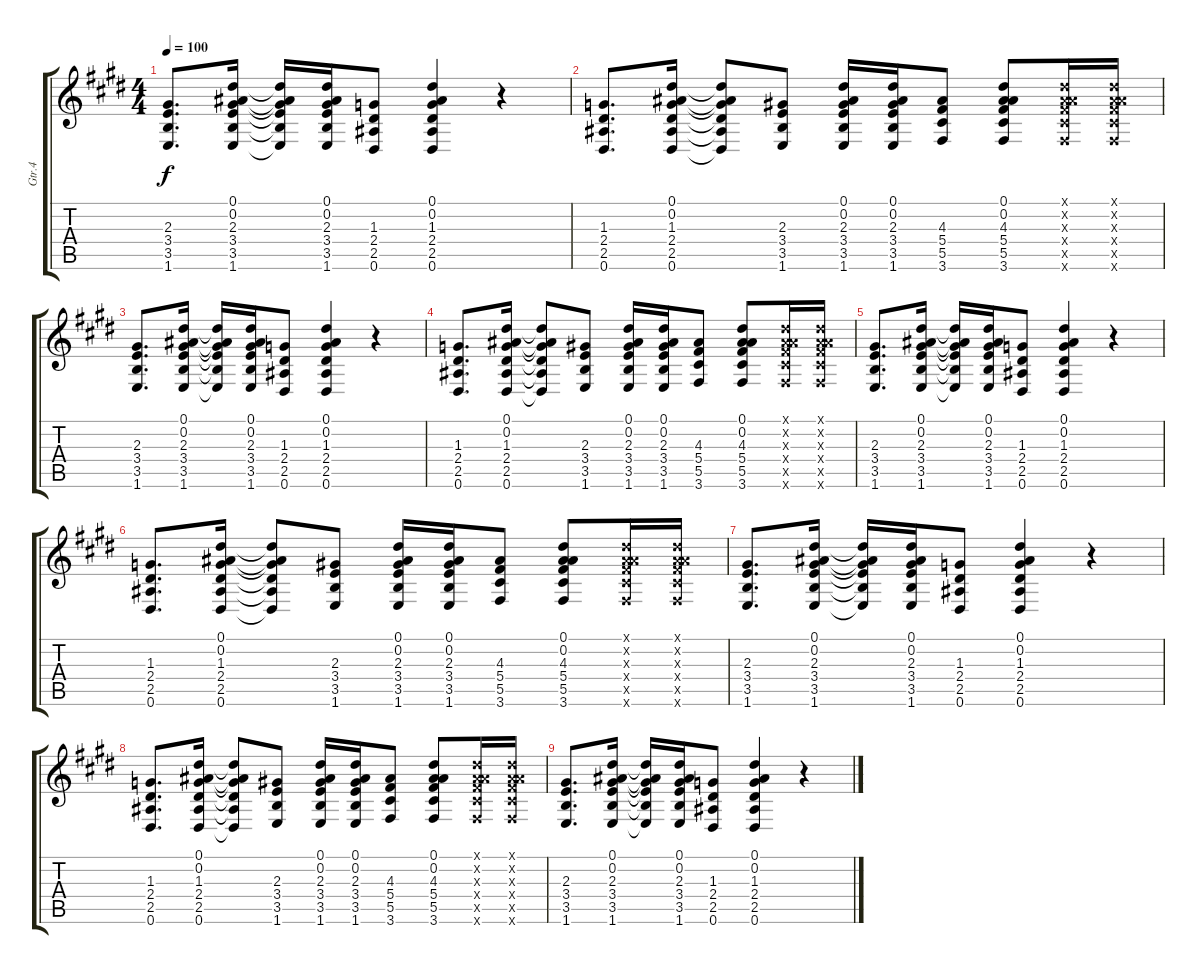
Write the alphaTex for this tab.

\track ("Gtr.4" "Gtr.4") {instrument distortionguitar}
\staff {score tabs}
\tuning (Eb4 Bb3 Gb3 Db3 Ab2 Eb2) {hide}
\ts (4 4)
\tempo 100
\clef g2
\ks e
(2.3 3.4 3.5 1.6).8{d dy f} (0.1 0.2 2.3 3.4 3.5 1.6).16 (0.1{t} 0.2{t} 2.3{t} 3.4{t} 3.5{t} 1.6{t}).16 (0.1 0.2 2.3 3.4 3.5 1.6).16 (1.3 2.4 2.5 0.6).8 (0.1 0.2 1.3 2.4 2.5 0.6).4 r.4 |
(1.3 2.4 2.5 0.6).8{d} (0.1 0.2 1.3 2.4 2.5 0.6).16 (0.1{t} 0.2{t} 1.3{t} 2.4{t} 2.5{t} 0.6{t}).8 (2.3 3.4 3.5 1.6).8 (0.1 0.2 2.3 3.4 3.5 1.6).16 (0.1 0.2 2.3 3.4 3.5 1.6).16 (4.3 5.4 5.5 3.6).8 (0.1 0.2 4.3 5.4 5.5 3.6).8 (0.1{x} 0.2{x} 4.3{x} 5.4{x} 5.5{x} 3.6{x}).16 (0.1{x} 0.2{x} 4.3{x} 5.4{x} 5.5{x} 3.6{x}).16 |
(2.3 3.4 3.5 1.6).8{d} (0.1 0.2 2.3 3.4 3.5 1.6).16 (0.1{t} 0.2{t} 2.3{t} 3.4{t} 3.5{t} 1.6{t}).16 (0.1 0.2 2.3 3.4 3.5 1.6).16 (1.3 2.4 2.5 0.6).8 (0.1 0.2 1.3 2.4 2.5 0.6).4 r.4 |
(1.3 2.4 2.5 0.6).8{d} (0.1 0.2 1.3 2.4 2.5 0.6).16 (0.1{t} 0.2{t} 1.3{t} 2.4{t} 2.5{t} 0.6{t}).8 (2.3 3.4 3.5 1.6).8 (0.1 0.2 2.3 3.4 3.5 1.6).16 (0.1 0.2 2.3 3.4 3.5 1.6).16 (4.3 5.4 5.5 3.6).8 (0.1 0.2 4.3 5.4 5.5 3.6).8 (0.1{x} 0.2{x} 4.3{x} 5.4{x} 5.5{x} 3.6{x}).16 (0.1{x} 0.2{x} 4.3{x} 5.4{x} 5.5{x} 3.6{x}).16 |
(2.3 3.4 3.5 1.6).8{d} (0.1 0.2 2.3 3.4 3.5 1.6).16 (0.1{t} 0.2{t} 2.3{t} 3.4{t} 3.5{t} 1.6{t}).16 (0.1 0.2 2.3 3.4 3.5 1.6).16 (1.3 2.4 2.5 0.6).8 (0.1 0.2 1.3 2.4 2.5 0.6).4 r.4 |
(1.3 2.4 2.5 0.6).8{d} (0.1 0.2 1.3 2.4 2.5 0.6).16 (0.1{t} 0.2{t} 1.3{t} 2.4{t} 2.5{t} 0.6{t}).8 (2.3 3.4 3.5 1.6).8 (0.1 0.2 2.3 3.4 3.5 1.6).16 (0.1 0.2 2.3 3.4 3.5 1.6).16 (4.3 5.4 5.5 3.6).8 (0.1 0.2 4.3 5.4 5.5 3.6).8 (0.1{x} 0.2{x} 4.3{x} 5.4{x} 5.5{x} 3.6{x}).16 (0.1{x} 0.2{x} 4.3{x} 5.4{x} 5.5{x} 3.6{x}).16 |
(2.3 3.4 3.5 1.6).8{d} (0.1 0.2 2.3 3.4 3.5 1.6).16 (0.1{t} 0.2{t} 2.3{t} 3.4{t} 3.5{t} 1.6{t}).16 (0.1 0.2 2.3 3.4 3.5 1.6).16 (1.3 2.4 2.5 0.6).8 (0.1 0.2 1.3 2.4 2.5 0.6).4 r.4 |
(1.3 2.4 2.5 0.6).8{d} (0.1 0.2 1.3 2.4 2.5 0.6).16 (0.1{t} 0.2{t} 1.3{t} 2.4{t} 2.5{t} 0.6{t}).8 (2.3 3.4 3.5 1.6).8 (0.1 0.2 2.3 3.4 3.5 1.6).16 (0.1 0.2 2.3 3.4 3.5 1.6).16 (4.3 5.4 5.5 3.6).8 (0.1 0.2 4.3 5.4 5.5 3.6).8 (0.1{x} 0.2{x} 4.3{x} 5.4{x} 5.5{x} 3.6{x}).16 (0.1{x} 0.2{x} 4.3{x} 5.4{x} 5.5{x} 3.6{x}).16 |
(2.3 3.4 3.5 1.6).8{d} (0.1 0.2 2.3 3.4 3.5 1.6).16 (0.1{t} 0.2{t} 2.3{t} 3.4{t} 3.5{t} 1.6{t}).16 (0.1 0.2 2.3 3.4 3.5 1.6).16 (1.3 2.4 2.5 0.6).8 (0.1 0.2 1.3 2.4 2.5 0.6).4 r.4
